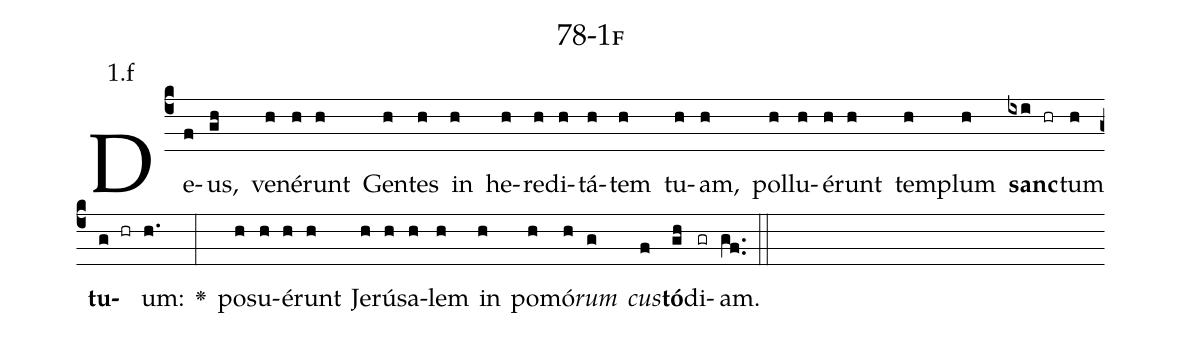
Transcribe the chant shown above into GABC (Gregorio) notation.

name: 78-1f;
annotation: 1.f;
%%
(c4)De(f)us,(gh) ve(h)né(h)runt(h) Gen(h)tes(h) in(h) he(h)re(h)di(h)tá(h)tem(h) tu(h)am,(h) pol(h)lu(h)é(h)runt(h) tem(h)plum(h) <b>sanc</b>(ixi hr)tum(h) <b>tu</b>(g hr)um:(h.) <v>\greheightstar</v>(:) po(h)su(h)é(h)runt(h) Je(h)rú(h)sa(h)lem(h) in(h) po(h)mó(h)<i>rum</i>(g) <i>cus</i>(f)<b>tó</b>(gh)di(gr)am.(gf..) (::)


%E(h) u(h) o(g) u(f) a(gh) e.(gf..) (::)
